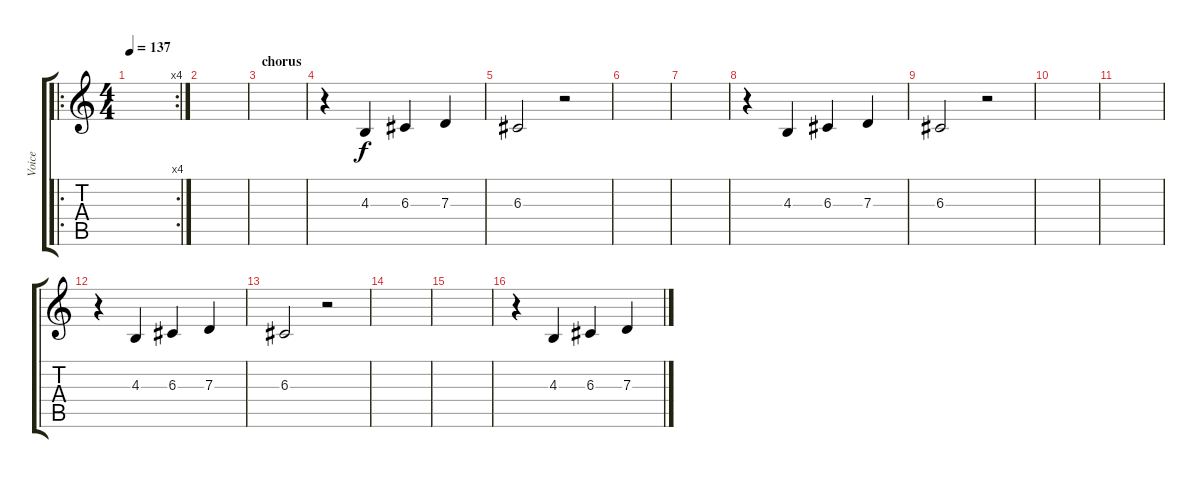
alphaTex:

\track ("Voice" "Voice") {instrument trumpet}
\staff {score tabs}
\tuning (E4 B3 G3 D3 A2 E2) {hide}
\ro
\rc 4
\ts (4 4)
\tempo 137
\clef g2
\ks c
|
|
\section ("" "chorus")
|
r.4 4.3.4 6.3.4 7.3.4 |
6.3.2 r.2 |
|
|
r.4 4.3.4 6.3.4 7.3.4 |
6.3.2 r.2 |
|
|
r.4 4.3.4 6.3.4 7.3.4 |
6.3.2 r.2 |
|
|
r.4 4.3.4 6.3.4 7.3.4
